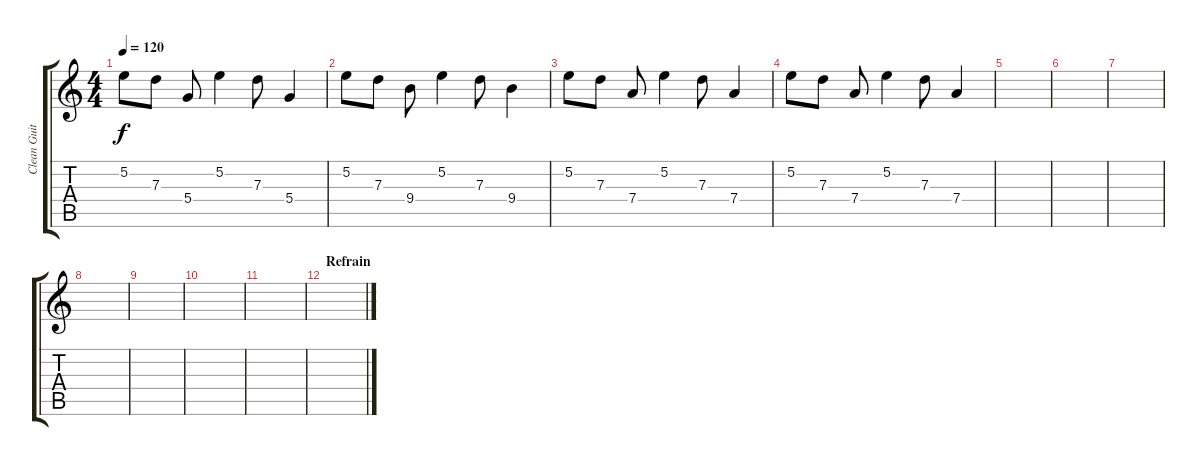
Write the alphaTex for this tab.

\track ("Clean Guitar" "Clean Guit") {instrument electricguitarclean}
\staff {score tabs}
\tuning (E4 B3 G3 D3 A2 E2) {hide}
\ts (4 4)
\tempo 120
\clef g2
\ks c
5.2.8{dy f} 7.3.8 5.4.8 5.2.4 7.3.8 5.4.4 |
5.2.8 7.3.8 9.4.8 5.2.4 7.3.8 9.4.4 |
5.2.8 7.3.8 7.4.8 5.2.4 7.3.8 7.4.4 |
5.2.8 7.3.8 7.4.8 5.2.4 7.3.8 7.4.4 |
|
|
|
|
|
|
|
\section ("" "Refrain")
